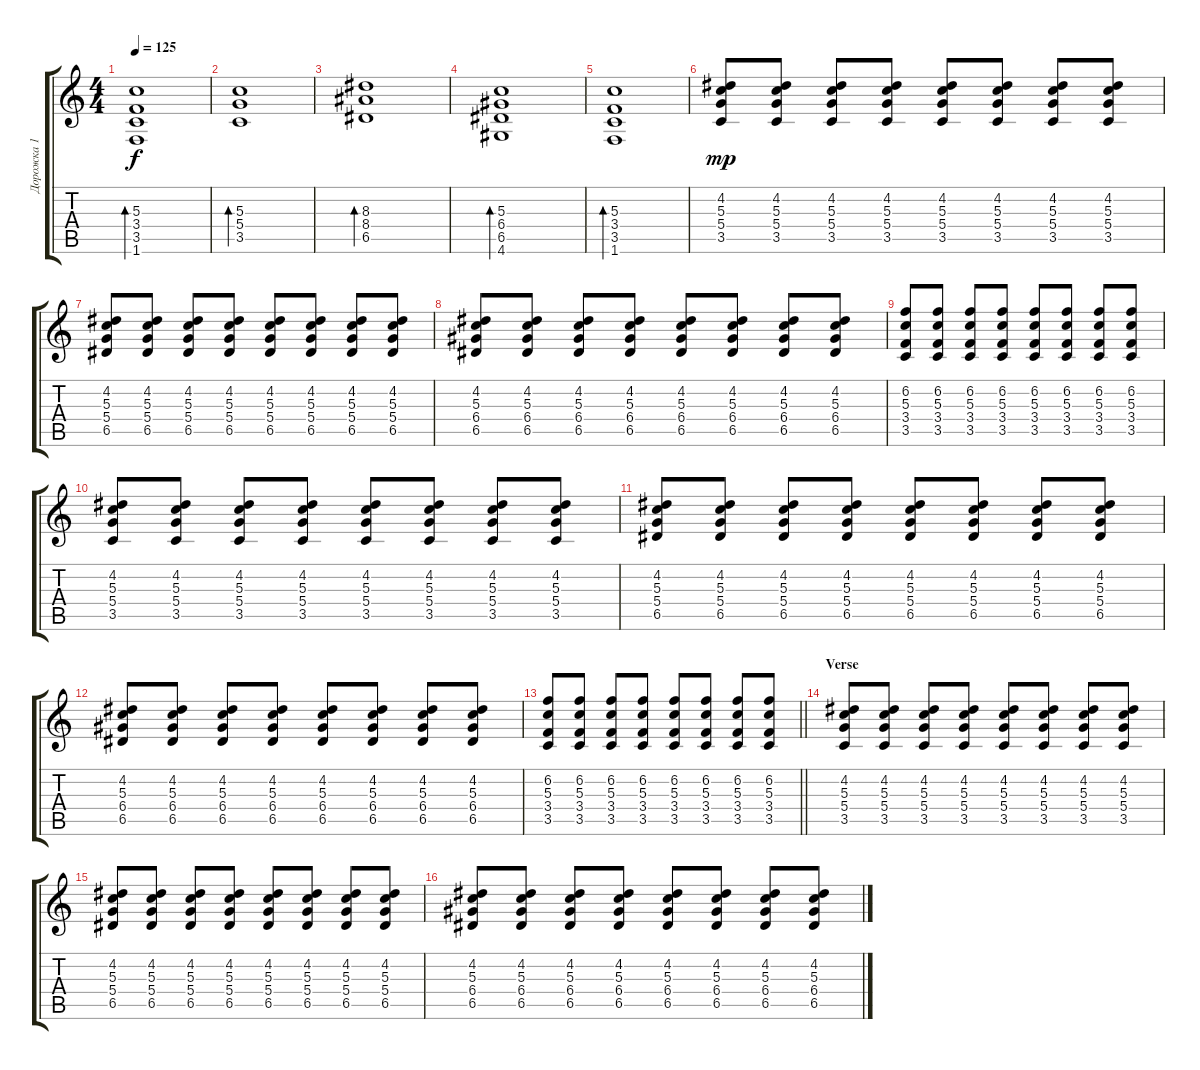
\track ("Дорожка 1" "Дорожка 1") {instrument acousticguitarsteel}
\staff {score tabs}
\tuning (E4 B3 G3 D3 A2 E2) {hide}
\ts (4 4)
\tempo 125
\clef g2
\ks c
(5.3 3.4 3.5 1.6).1{bd 120 dy f} |
(5.3 5.4 3.5).1{bd 120} |
(8.3 8.4 6.5).1{bd 120} |
(5.3 6.4 6.5 4.6).1{bd 120} |
(5.3 3.4 3.5 1.6).1{bd 120} |
(4.2 5.3 5.4 3.5).8{dy mp} (4.2 5.3 5.4 3.5).8 (4.2 5.3 5.4 3.5).8 (4.2 5.3 5.4 3.5).8 (4.2 5.3 5.4 3.5).8 (4.2 5.3 5.4 3.5).8 (4.2 5.3 5.4 3.5).8 (4.2 5.3 5.4 3.5).8 |
(4.2 5.3 5.4 6.5).8 (4.2 5.3 5.4 6.5).8 (4.2 5.3 5.4 6.5).8 (4.2 5.3 5.4 6.5).8 (4.2 5.3 5.4 6.5).8 (4.2 5.3 5.4 6.5).8 (4.2 5.3 5.4 6.5).8 (4.2 5.3 5.4 6.5).8 |
(4.2 5.3 6.4 6.5).8 (4.2 5.3 6.4 6.5).8 (4.2 5.3 6.4 6.5).8 (4.2 5.3 6.4 6.5).8 (4.2 5.3 6.4 6.5).8 (4.2 5.3 6.4 6.5).8 (4.2 5.3 6.4 6.5).8 (4.2 5.3 6.4 6.5).8 |
(6.2 5.3 3.4 3.5).8 (6.2 5.3 3.4 3.5).8 (6.2 5.3 3.4 3.5).8 (6.2 5.3 3.4 3.5).8 (6.2 5.3 3.4 3.5).8 (6.2 5.3 3.4 3.5).8 (6.2 5.3 3.4 3.5).8 (6.2 5.3 3.4 3.5).8 |
(4.2 5.3 5.4 3.5).8 (4.2 5.3 5.4 3.5).8 (4.2 5.3 5.4 3.5).8 (4.2 5.3 5.4 3.5).8 (4.2 5.3 5.4 3.5).8 (4.2 5.3 5.4 3.5).8 (4.2 5.3 5.4 3.5).8 (4.2 5.3 5.4 3.5).8 |
(4.2 5.3 5.4 6.5).8 (4.2 5.3 5.4 6.5).8 (4.2 5.3 5.4 6.5).8 (4.2 5.3 5.4 6.5).8 (4.2 5.3 5.4 6.5).8 (4.2 5.3 5.4 6.5).8 (4.2 5.3 5.4 6.5).8 (4.2 5.3 5.4 6.5).8 |
(4.2 5.3 6.4 6.5).8 (4.2 5.3 6.4 6.5).8 (4.2 5.3 6.4 6.5).8 (4.2 5.3 6.4 6.5).8 (4.2 5.3 6.4 6.5).8 (4.2 5.3 6.4 6.5).8 (4.2 5.3 6.4 6.5).8 (4.2 5.3 6.4 6.5).8 |
\barLineRight lightlight
(6.2 5.3 3.4 3.5).8 (6.2 5.3 3.4 3.5).8 (6.2 5.3 3.4 3.5).8 (6.2 5.3 3.4 3.5).8 (6.2 5.3 3.4 3.5).8 (6.2 5.3 3.4 3.5).8 (6.2 5.3 3.4 3.5).8 (6.2 5.3 3.4 3.5).8 |
\section ("" "Verse")
(4.2 5.3 5.4 3.5).8 (4.2 5.3 5.4 3.5).8 (4.2 5.3 5.4 3.5).8 (4.2 5.3 5.4 3.5).8 (4.2 5.3 5.4 3.5).8 (4.2 5.3 5.4 3.5).8 (4.2 5.3 5.4 3.5).8 (4.2 5.3 5.4 3.5).8 |
(4.2 5.3 5.4 6.5).8 (4.2 5.3 5.4 6.5).8 (4.2 5.3 5.4 6.5).8 (4.2 5.3 5.4 6.5).8 (4.2 5.3 5.4 6.5).8 (4.2 5.3 5.4 6.5).8 (4.2 5.3 5.4 6.5).8 (4.2 5.3 5.4 6.5).8 |
(4.2 5.3 6.4 6.5).8 (4.2 5.3 6.4 6.5).8 (4.2 5.3 6.4 6.5).8 (4.2 5.3 6.4 6.5).8 (4.2 5.3 6.4 6.5).8 (4.2 5.3 6.4 6.5).8 (4.2 5.3 6.4 6.5).8 (4.2 5.3 6.4 6.5).8
